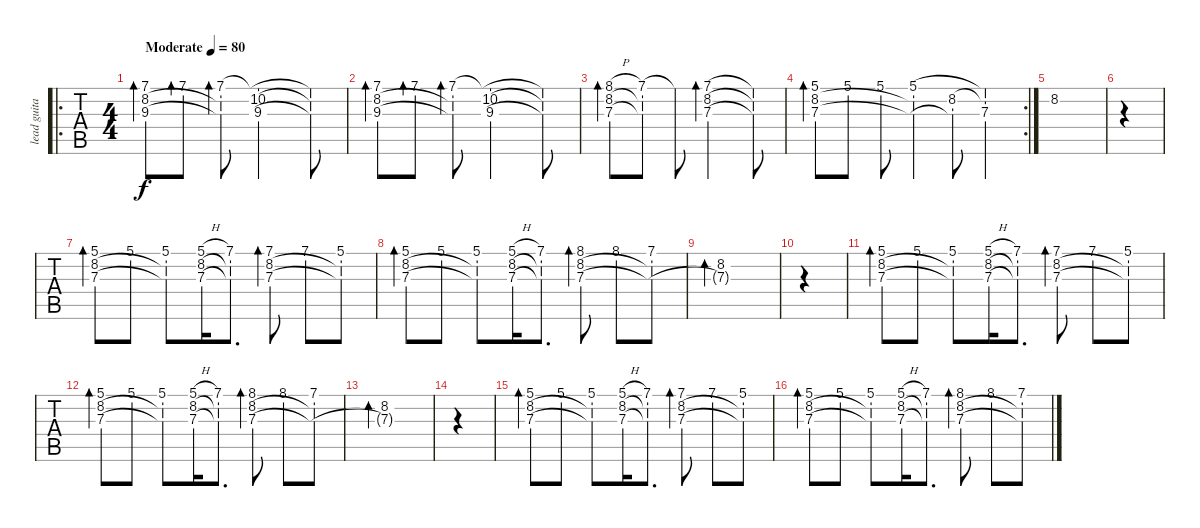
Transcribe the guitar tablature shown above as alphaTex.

\track ("lead guitar" "lead guita") {instrument electricguitarjazz}
\staff {tabs}
\tuning (E4 B3 G3 D3 A2 E2) {hide}
\ro
\ts (4 4)
\tempo (80 "Moderate")
\clef g2
\ks c
(7.1 8.2 9.3).8{bd 120 dy f instrument electricguitarjazz} 7.1.8{bd 30} (7.1 8.2{t} 9.3{t}).8{bd 30} (7.1{t} 10.2 9.3).2 (7.1{t} 10.2{t} 9.3{t}).8 |
(7.1 8.2 9.3).8{bd 120} 7.1.8{bd 30} (7.1 8.2{t} 9.3{t}).8{bd 30} (7.1{t} 10.2 9.3).2 (7.1{t} 10.2{t} 9.3{t}).8 |
(8.1{h} 8.2 7.3).8{bd 120} (7.1 8.2{t} 7.3{t}).8 7.1{t}.8 (7.1 8.2 7.3).2{bd 30} (7.1{t} 8.2{t} 7.3{t}).8 |
\rc 2
(5.1 8.2 7.3).8{bd 120} 5.1.8 5.1.8 (5.1 8.2{t} 7.3{t}).4 (8.2 7.3{t}).8 (5.1{t} 8.2{t} 7.3).4 |
8.2.1 |
|
(5.1 8.2 7.3).8{bd 30} 5.1.8 (5.1 8.2{t} 7.3{t}).8 (5.1{h} 8.2 7.3).16 (7.1 8.2{t} 7.3{t}).8{d} (7.1 8.2 7.3).8{bd 30} 7.1.8 (5.1 8.2{t} 7.3{t}).8 |
(5.1 8.2 7.3).8{bd 30} 5.1.8 (5.1 8.2{t} 7.3{t}).8 (5.1{h} 8.2 7.3).16 (7.1 8.2{t} 7.3{t}).8{d} (8.1 8.2 7.3).8{bd 30} 8.1.8 (7.1 8.2{t} 7.3{t}).8 |
(8.2 7.3{t}).1{bd 30} |
|
(5.1 8.2 7.3).8{bd 30} 5.1.8 (5.1 8.2{t} 7.3{t}).8 (5.1{h} 8.2 7.3).16 (7.1 8.2{t} 7.3{t}).8{d} (7.1 8.2 7.3).8{bd 30} 7.1.8 (5.1 8.2{t} 7.3{t}).8 |
(5.1 8.2 7.3).8{bd 30} 5.1.8 (5.1 8.2{t} 7.3{t}).8 (5.1{h} 8.2 7.3).16 (7.1 8.2{t} 7.3{t}).8{d} (8.1 8.2 7.3).8{bd 30} 8.1.8 (7.1 8.2{t} 7.3{t}).8 |
(8.2 7.3{t}).1{bd 30} |
|
(5.1 8.2 7.3).8{bd 30} 5.1.8 (5.1 8.2{t} 7.3{t}).8 (5.1{h} 8.2 7.3).16 (7.1 8.2{t} 7.3{t}).8{d} (7.1 8.2 7.3).8{bd 30} 7.1.8 (5.1 8.2{t} 7.3{t}).8 |
(5.1 8.2 7.3).8{bd 30} 5.1.8 (5.1 8.2{t} 7.3{t}).8 (5.1{h} 8.2 7.3).16 (7.1 8.2{t} 7.3{t}).8{d} (8.1 8.2 7.3).8{bd 30} 8.1.8 (7.1 8.2{t} 7.3{t}).8
